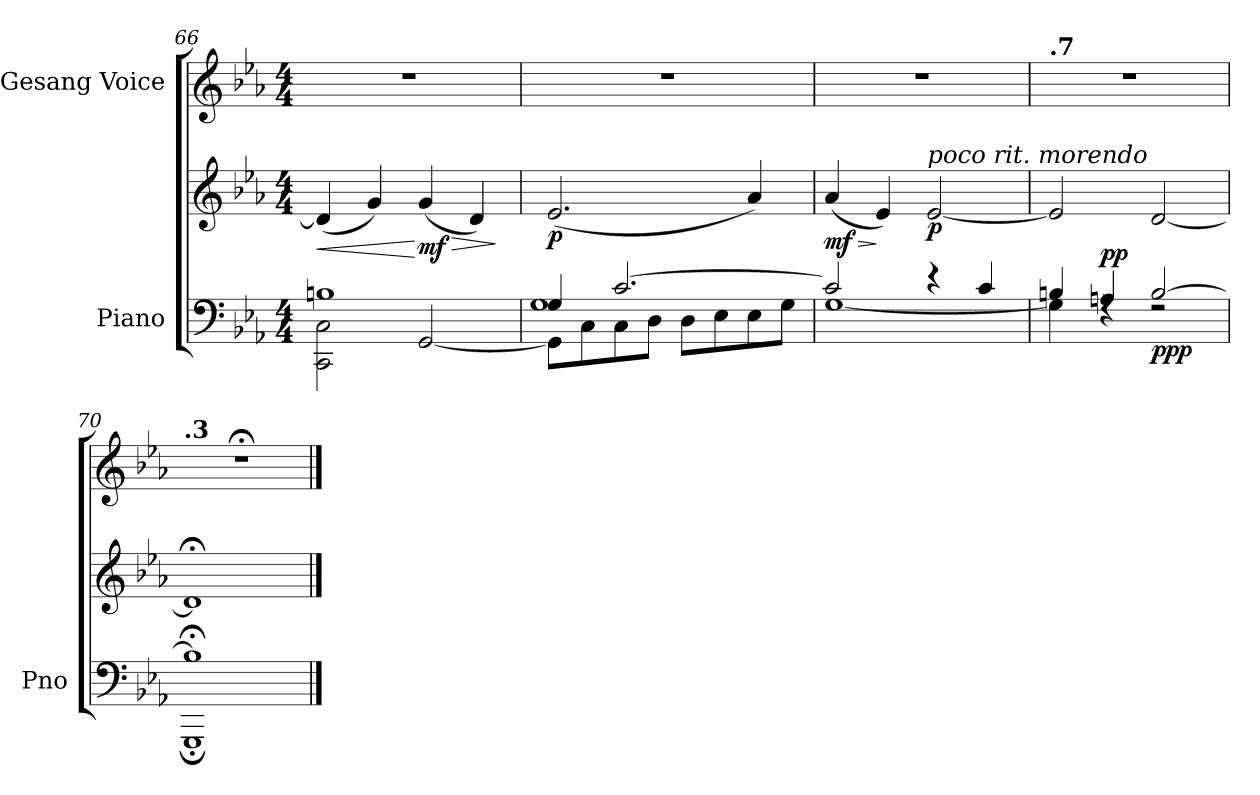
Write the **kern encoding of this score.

**kern	**kern	**dynam	**kern
*part2	*part2	*part2	*part1
*staff3	*staff2	*staff2/3	*staff1
*I"Piano	*	*	*I"Gesang Voice
*I'Pno	*	*	*
*clefF4	*clefG2	*	*clefG2
*k[b-e-a-]	*k[b-e-a-]	*	*k[b-e-a-]
*M4/4	*M4/4	*	*M4/4
=66	=66	=66	=66
*^	*	*	*
!	!	!	!LO:HP:b	!
1Bn	2CC\ 2C\	(4d/]	<	1r
.	.	4g/)	.	.
!	!	!	!LO:HP:n=1:b	!
!	!	!	!LO:DY:n=1:b	!
.	[2GG/	(4g/	[ > mf	.
.	.	4d/)	.	.
*v	*v	*	*	*
.	.	]	.
!!LO:LB:g=z
=67	=67	=67	=67
*^	*	*	*
*	*^	*	*	*
!	!	!	!	!LO:DY:b	!
4G/	1G	8GG\L]	(2.e-/	p	1r
.	.	8C\	.	.	.
[2.c/	.	8C\	.	.	.
.	.	8D\J	.	.	.
.	.	8D\L	.	.	.
.	.	8E-\	.	.	.
.	.	8E-\	4a-/)	.	.
.	.	8G\J	.	.	.
*v	*v	*v	*	*	*
=68	=68	=68	=68
*	*	*	*MM56
*^	*	*	*
*	*^	*	*	*
!	!	!	!	!LO:HP:b	!
!	!	!	!	!LO:DY:n=1:b	!
*	*v	*v	*	*	*
2c/]	[1G	(4a-/	> mf	1r
.	.	4e-/)	]	.
!	!	!LO:TX:a:i:t=poco rit. morendo	!	!
!	!	!	!LO:DY:n=2:b	!
4r	.	[2e-/	p	.
4c/	.	.	.	.
=69	=69	=69	=69	=69
*	*	*	*	*MM50
!	!	!	!	!LO:TX:a:B:t=.7
4Bn/	4G\]	2e-/]	.	1r
!	!	!	!LO:DY:a=2	!
4An/	4rF	.	pp	.
!	!	!	!LO:DY:b=2	!
[2B/	2rF	[2d/	ppp	.
=70	=70	=70	=70	=70
*	*	*	*	*MM45
!	!	!	!	!LO:TX:a:B:t=.3
1B;<]	1GGG;	1d;<]	.	1r;<
*v	*v	*	*	*
==	==	==	==
*-	*-	*-	*-
